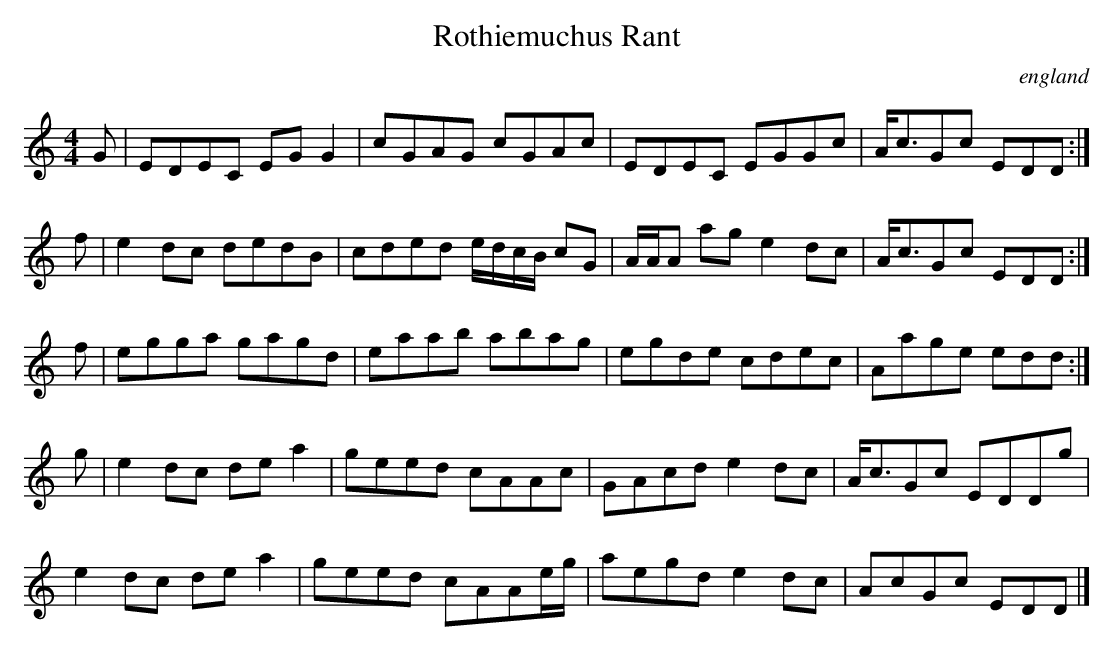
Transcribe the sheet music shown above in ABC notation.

X:1
T:Rothiemuchus Rant
O:england
M:4/4
L:1/8
K:C
G|EDEC EG G2|cGAG cGAc|EDEC EGGc|A<cGc EDD:|]
f|e2 dc dedB|cded e/d/c/B/ cG|A/A/A ag e2 dc|A<cGc EDD:|]
f|egga gagd|eaab abag|egde cdec|Aage edd:|]
g|e2 dc de a2|geed cAAc|GAcd e2 dc|A<cGc EDDg|
e2 dc de a2|geed cAAe/g/|aegd e2 dc|AcGc EDD|]
